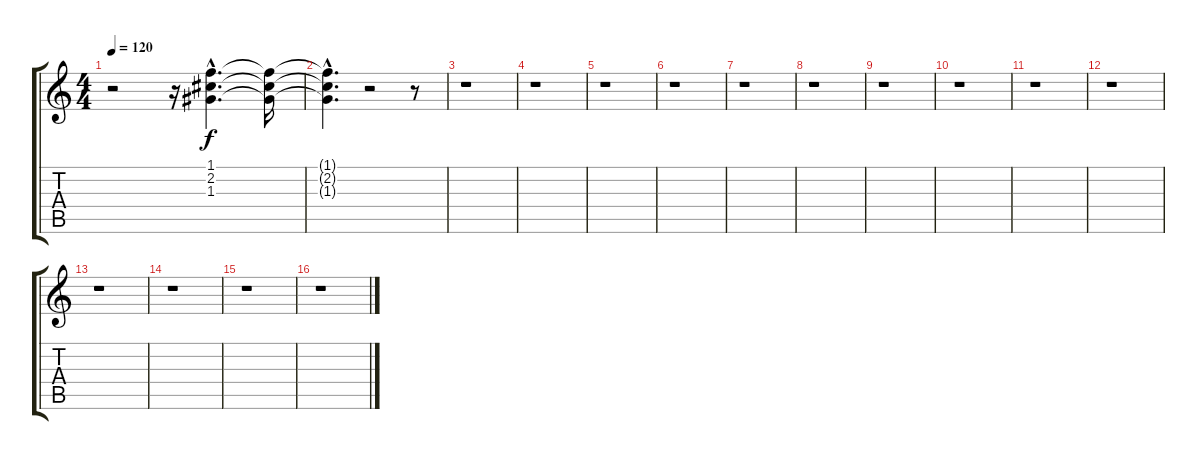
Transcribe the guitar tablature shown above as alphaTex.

\track "" {instrument acousticguitarnylon}
\staff {score tabs}
\tuning (E4 B3 G3 D3 A2 E2) {hide}
\ts (4 4)
\tempo 120
\clef g2
\ks c
r.2{dy f instrument acousticguitarnylon} r.16 (1.1{hac} 2.2{hac} 1.3{hac}).4{d} (1.1{t} 2.2{t} 1.3{t}).16 |
(1.1{hac t} 2.2{hac t} 1.3{hac t}).4{d} r.2 r.8 |
r.1 |
r.1 |
r.1 |
r.1 |
r.1 |
r.1 |
r.1 |
r.1 |
r.1 |
r.1 |
r.1 |
r.1 |
r.1 |
r.1
